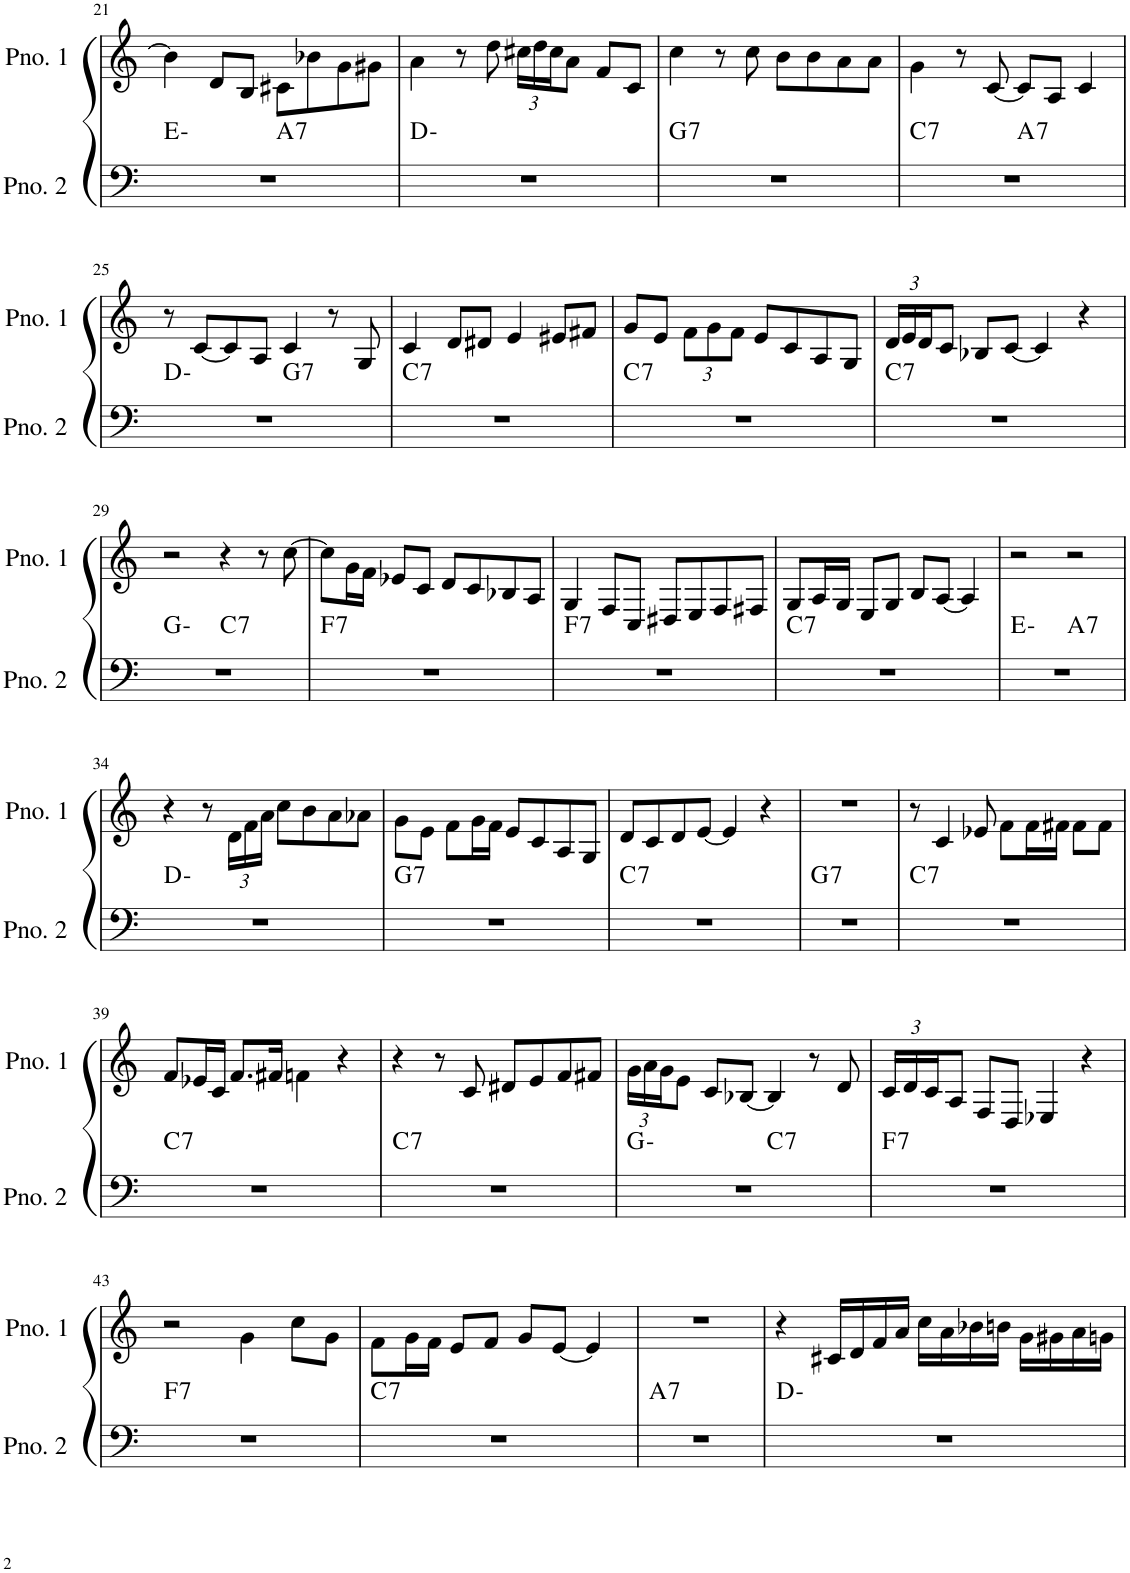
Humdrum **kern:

**kern	**harte	**kern
*part2	*part2	*part1
*staff2	*	*staff1
*I"ピアノ 2	*	*I"ピアノ 1
!!LO:PB:g=z
*clefF4	*	*clefG2
*k[]	*	*k[]
*M4/4	*	*M4/4
=21	=21	=21
*^	*	*
1r	2ryy	E:min	4b\]
.	.	.	8d/L
.	.	.	8B/J
!	!	!LO:H:kt=7	!
.	2ryy	A:7	8c#X\L
.	.	.	8b-X\
.	.	.	8g\
.	.	.	8g#X\J
*v	*v	*	*
=22	=22	=22
1r	D:min	4a\
.	.	8r
.	.	8dd\
*	*	*Xbrackettup
.	.	24cc#X\LL
.	.	24dd\
.	.	24cc#\J
.	.	8a\J
.	.	8f/L
.	.	8c/J
=23	=23	=23
!	!LO:H:kt=7	!
1r	G:7	4cc\
.	.	8r
.	.	8cc\
.	.	8b\L
.	.	8b\
.	.	8a\
.	.	8a\J
=24	=24	=24
!	!LO:H:kt=7	!
*^	*	*
1r	2ryy	C:7	4g\
.	.	.	8r
.	.	.	[8c/
!	!	!LO:H:kt=7	!
.	2ryy	A:7	8c/L]
.	.	.	8A/J
.	.	.	4c/
!!LO:LB:g=z
=25	=25	=25	=25
1r	2ryy	D:min	8r
.	.	.	[8c/L
.	.	.	8c/]
.	.	.	8A/J
!	!	!LO:H:kt=7	!
.	2ryy	G:7	4c/
.	.	.	8r
.	.	.	8G/
=26	=26	=26	=26
!	!	!LO:H:kt=7	!
*v	*v	*	*
1r	C:7	4c/
.	.	8d/L
.	.	8d#X/J
.	.	4e/
.	.	8e#X/L
.	.	8f#X/J
=27	=27	=27
!	!LO:H:kt=7	!
1r	C:7	8g/L
.	.	8e/J
.	.	12f\L
.	.	12g\
.	.	12f\J
.	.	8e/L
.	.	8c/
.	.	8A/
.	.	8G/J
=28	=28	=28
!	!LO:H:kt=7	!
1r	C:7	24d/LL
.	.	24e/
.	.	24d/J
.	.	8c/J
.	.	8B-X/L
.	.	[8c/J
.	.	4c/]
.	.	4r
!!LO:LB:g=z
=29	=29	=29
*^	*	*
1r	2ryy	G:min	2r
!	!	!LO:H:kt=7	!
.	2ryy	C:7	4r
.	.	.	8r
.	.	.	[8cc\
=30	=30	=30	=30
!	!	!LO:H:kt=7	!
*v	*v	*	*
1r	F:7	8cc\L]
.	.	16g\L
.	.	16f\JJ
.	.	8e-X/L
.	.	8c/J
.	.	8d/L
.	.	8c/
.	.	8B-X/
.	.	8A/J
=31	=31	=31
!	!LO:H:kt=7	!
1r	F:7	4G/
.	.	8F/L
.	.	8C/J
.	.	8D#X/L
.	.	8E/
.	.	8F/
.	.	8F#X/J
=32	=32	=32
!	!LO:H:kt=7	!
1r	C:7	8G/L
.	.	16A/L
.	.	16G/JJ
.	.	8E/L
.	.	8G/J
.	.	8B/L
.	.	[8A/J
.	.	4A/]
=33	=33	=33
*^	*	*
1r	2ryy	E:min	2r
!	!	!LO:H:kt=7	!
.	2ryy	A:7	2r
*v	*v	*	*
!!LO:LB:g=z
=34	=34	=34
1r	D:min	4r
.	.	8r
.	.	24d\LL
.	.	24f\
.	.	24a\JJ
.	.	8cc\L
.	.	8b\
.	.	8a\
.	.	8a-X\J
=35	=35	=35
!	!LO:H:kt=7	!
1r	G:7	8g\L
.	.	8e\J
.	.	8f\L
.	.	16g\L
.	.	16f\JJ
.	.	8e/L
.	.	8c/
.	.	8A/
.	.	8G/J
=36	=36	=36
!	!LO:H:kt=7	!
1r	C:7	8d/L
.	.	8c/
.	.	8d/
.	.	[8e/J
.	.	4e/]
.	.	4r
=37	=37	=37
!	!LO:H:kt=7	!
1r	G:7	1r
=38	=38	=38
!	!LO:H:kt=7	!
1r	C:7	8r
.	.	4c/
.	.	8e-X/
.	.	8f\L
.	.	16f\L
.	.	16f#X\JJ
.	.	8f#\L
.	.	8f#\J
!!LO:LB:g=z
=39	=39	=39
!	!LO:H:kt=7	!
1r	C:7	8f/L
.	.	16e-X/L
.	.	16c/JJ
.	.	8.f/L
.	.	16f#X/Jk
.	.	4fn\
.	.	4r
=40	=40	=40
!	!LO:H:kt=7	!
1r	C:7	4r
.	.	8r
.	.	8c/
.	.	8d#X/L
.	.	8e/
.	.	8f/
.	.	8f#X/J
=41	=41	=41
*^	*	*
1r	2ryy	G:min	24g\LL
.	.	.	24a\
.	.	.	24g\J
.	.	.	8e\J
.	.	.	8c/L
.	.	.	[8B-X/J
!	!	!LO:H:kt=7	!
.	2ryy	C:7	4B-/]
.	.	.	8r
.	.	.	8d/
=42	=42	=42	=42
!	!	!LO:H:kt=7	!
*v	*v	*	*
1r	F:7	24c/LL
.	.	24d/
.	.	24c/J
.	.	8A/J
.	.	8F/L
.	.	8D/J
.	.	4E-X/
.	.	4r
!!LO:LB:g=z
=43	=43	=43
!	!LO:H:kt=7	!
1r	F:7	2r
.	.	4g\
.	.	8cc\L
.	.	8g\J
=44	=44	=44
!	!LO:H:kt=7	!
1r	C:7	8f\L
.	.	16g\L
.	.	16f\JJ
.	.	8e/L
.	.	8f/J
.	.	8g/L
.	.	[8e/J
.	.	4e/]
=45	=45	=45
!	!LO:H:kt=7	!
1r	A:7	1r
=46	=46	=46
1r	D:min	4r
.	.	16c#X/LL
.	.	16d/
.	.	16f/
.	.	16a/JJ
.	.	16cc\LL
.	.	16a\
.	.	16b-X\
.	.	16bn\JJ
.	.	16g\LL
.	.	16g#X\
.	.	16a\
.	.	16gn\JJ
=	=	=
*-	*-	*-
